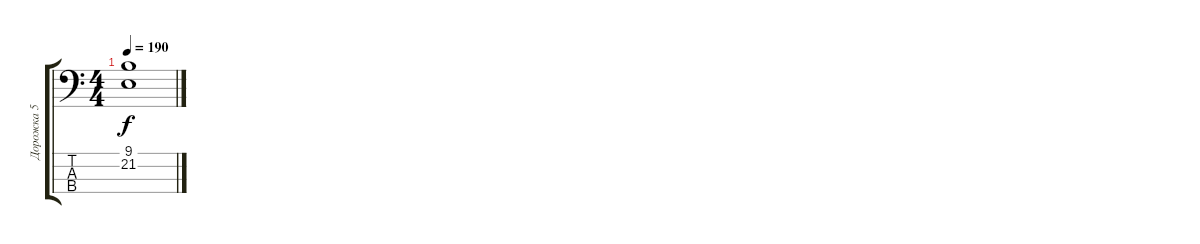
\track ("Дорожка 5" "Дорожка 5") {instrument lead1square}
\staff {score tabs}
\tuning (G2 D2 A1 E1) {hide}
\ts (4 4)
\tempo 190
\clef f4
\ks c
(9.1 21.2).1{dy f}
